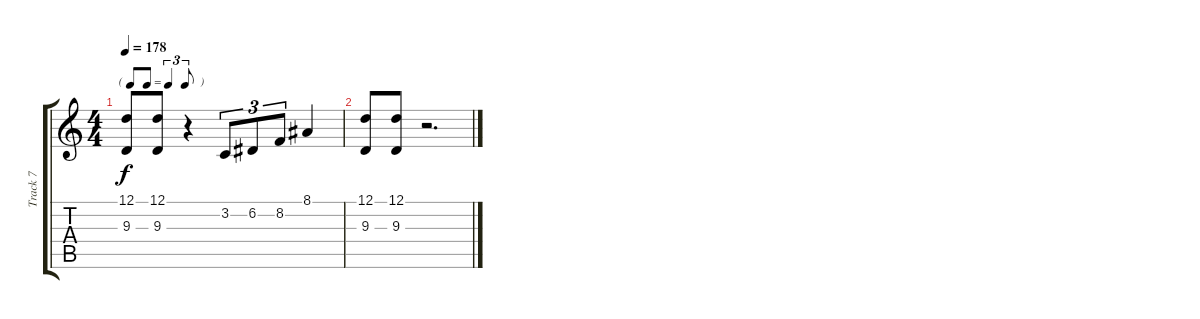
\track ("Track 7" "Track 7") {instrument brasssection}
\staff {score tabs}
\tuning (D4 A3 F3 C3 G2 C2) {hide}
\ts (4 4)
\tf triplet8th
\tempo 178
\clef g2
\ks c
(12.1 9.3).8{dy f} (12.1 9.3).8 r.4 3.2.8{tu (3 2)} 6.2.8{tu (3 2)} 8.2.8{tu (3 2)} 8.1.4 |
(12.1 9.3).8 (12.1 9.3).8 r.2{d}
